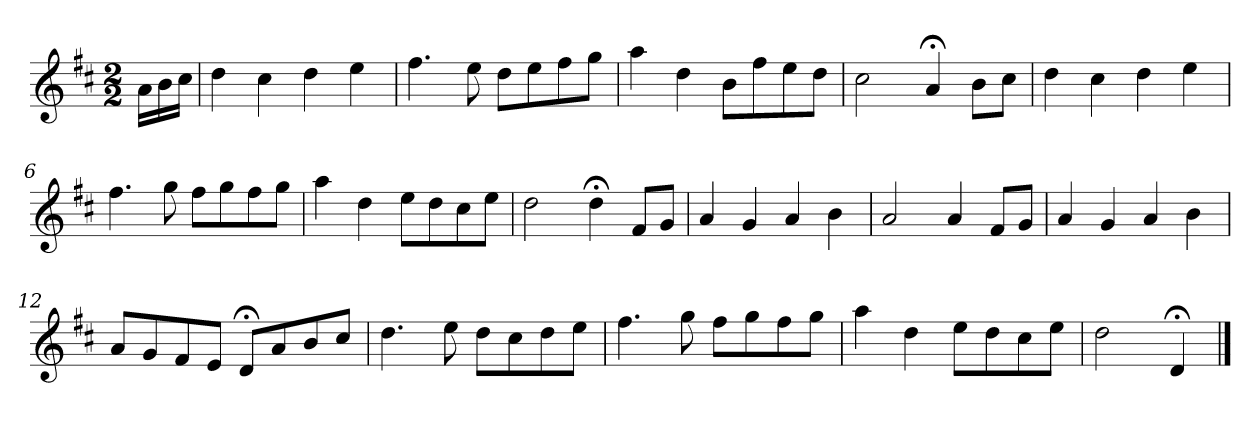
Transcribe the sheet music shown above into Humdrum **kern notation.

**kern
*part1
*staff1
*k[f#c#]
*D:
*M2/2
*MM120
=
16aLL
16b
16cc#JJ
=1
4dd
4cc#
4dd
4ee
=2
4.ff#
8ee
8ddL
8ee
8ff#
8ggJ
=3
4aa
4dd
8bL
8ff#
8ee
8ddJ
=4
2cc#
4a;<
8bL
8cc#J
=5
4dd
4cc#
4dd
4ee
=6
4.ff#
8gg
8ff#L
8gg
8ff#
8ggJ
=7
4aa
4dd
8eeL
8dd
8cc#
8eeJ
=8
2dd
4dd;<
8f#L
8gJ
=9
4a
4g
4a
4b
=10
2a
4a
8f#L
8gJ
=11
4a
4g
4a
4b
=12
8aL
8g
8f#
8eJ
8d;<L
8a
8b
8cc#J
=13
4.dd
8ee
8ddL
8cc#
8dd
8eeJ
=14
4.ff#
8gg
8ff#L
8gg
8ff#
8ggJ
=15
4aa
4dd
8eeL
8dd
8cc#
8eeJ
=16
2dd
4d;<
==
*-
